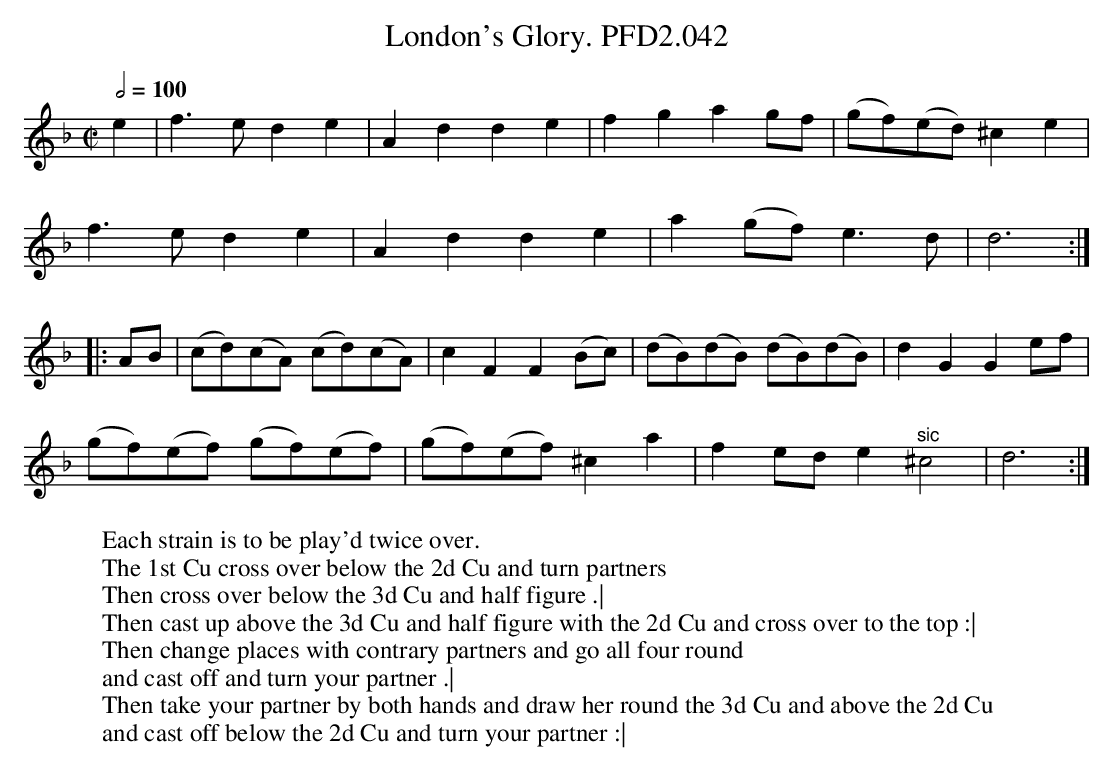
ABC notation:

X:1
T:London's Glory. PFD2.042
M:C|
L:1/4
Q:1/2=100
W:Each strain is to be play'd twice over.
W:The 1st Cu cross over below the 2d Cu and turn partners
W:Then cross over below the 3d Cu and half figure .|
W:Then cast up above the 3d Cu and half figure with the 2d Cu and cross over to the top :|
W:Then change places with contrary partners and go all four round
W:and cast off and turn your partner .|
W:Then take your partner by both hands and draw her round the 3d Cu and above the 2d Cu
W:and cast off below the 2d Cu and turn your partner :|
K:Dm
e|f>e de|Ad de|fg ag/f/|(g/f/)(e/d/) ^ce|
f>e de|Ad de|a(g/f/) e>d|d3:|
|:A/B/|(c/d/)(c/A/) (c/d/)(c/A/)|cF F(B/c/)|\
(d/B/)(d/B/) (d/B/)(d/B/)|dG Ge/f/|
(g/f/)(e/f/) (g/f/)(e/f/)|(g/f/)(e/f/) ^ca|\
fe/d/ e"^sic"^c2|d3:|
